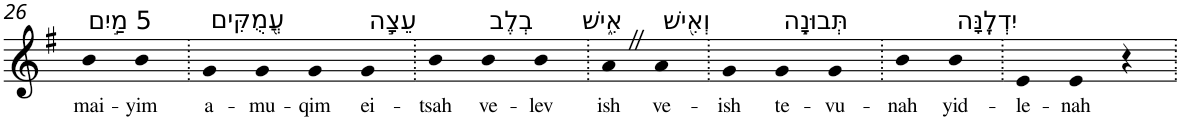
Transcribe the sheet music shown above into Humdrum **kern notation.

**kern	**text
*part1	*part1
*staff1	*staff1
*I"Piano	*
*I'Pno	*
!!LO:PB:g=z
*clefG2	*
*k[f#]	*
*G:	*
=26	=26
!LO:TX:a:t=5 מַ֣יִם	!
!	!LO:LY:b
4b	mai-
!	!LO:LY:b
4b	-yim
=27.	=27.
!LO:TX:a:t=עֲ֭מֻקִּים	!
!	!LO:LY:b
4g	a-
!	!LO:LY:b
4g	-mu-
!	!LO:LY:b
4g	-qim
!LO:TX:a:t=עֵצָ֣ה	!
!	!LO:LY:b
4g	ei-
=28.	=28.
!	!LO:LY:b
4b	-tsah
!LO:TX:a:t=בְלֶב	!
!	!LO:LY:b
4b	ve-
!	!LO:LY:b
4b	-lev
=29.	=29.
!LO:TX:a:t=אִ֑ישׁ	!
!	!LO:LY:b
4aZ	ish
!LO:TX:a:t=וְאִ֖ישׁ	!
!	!LO:LY:b
4a	ve-
=30.	=30.
!	!LO:LY:b
4g	-ish
!LO:TX:a:t=תְּבוּנָ֣ה	!
!	!LO:LY:b
4g	te-
!	!LO:LY:b
4g	-vu-
=31.	=31.
!	!LO:LY:b
4b	-nah
!LO:TX:a:t=יִדְלֶֽנָּה	!
!	!LO:LY:b
4b	yid-
=32.	=32.
!	!LO:LY:b
4e	-le-
!	!LO:LY:b
4e	-nah
4r	.
=.	=.
*-	*-
